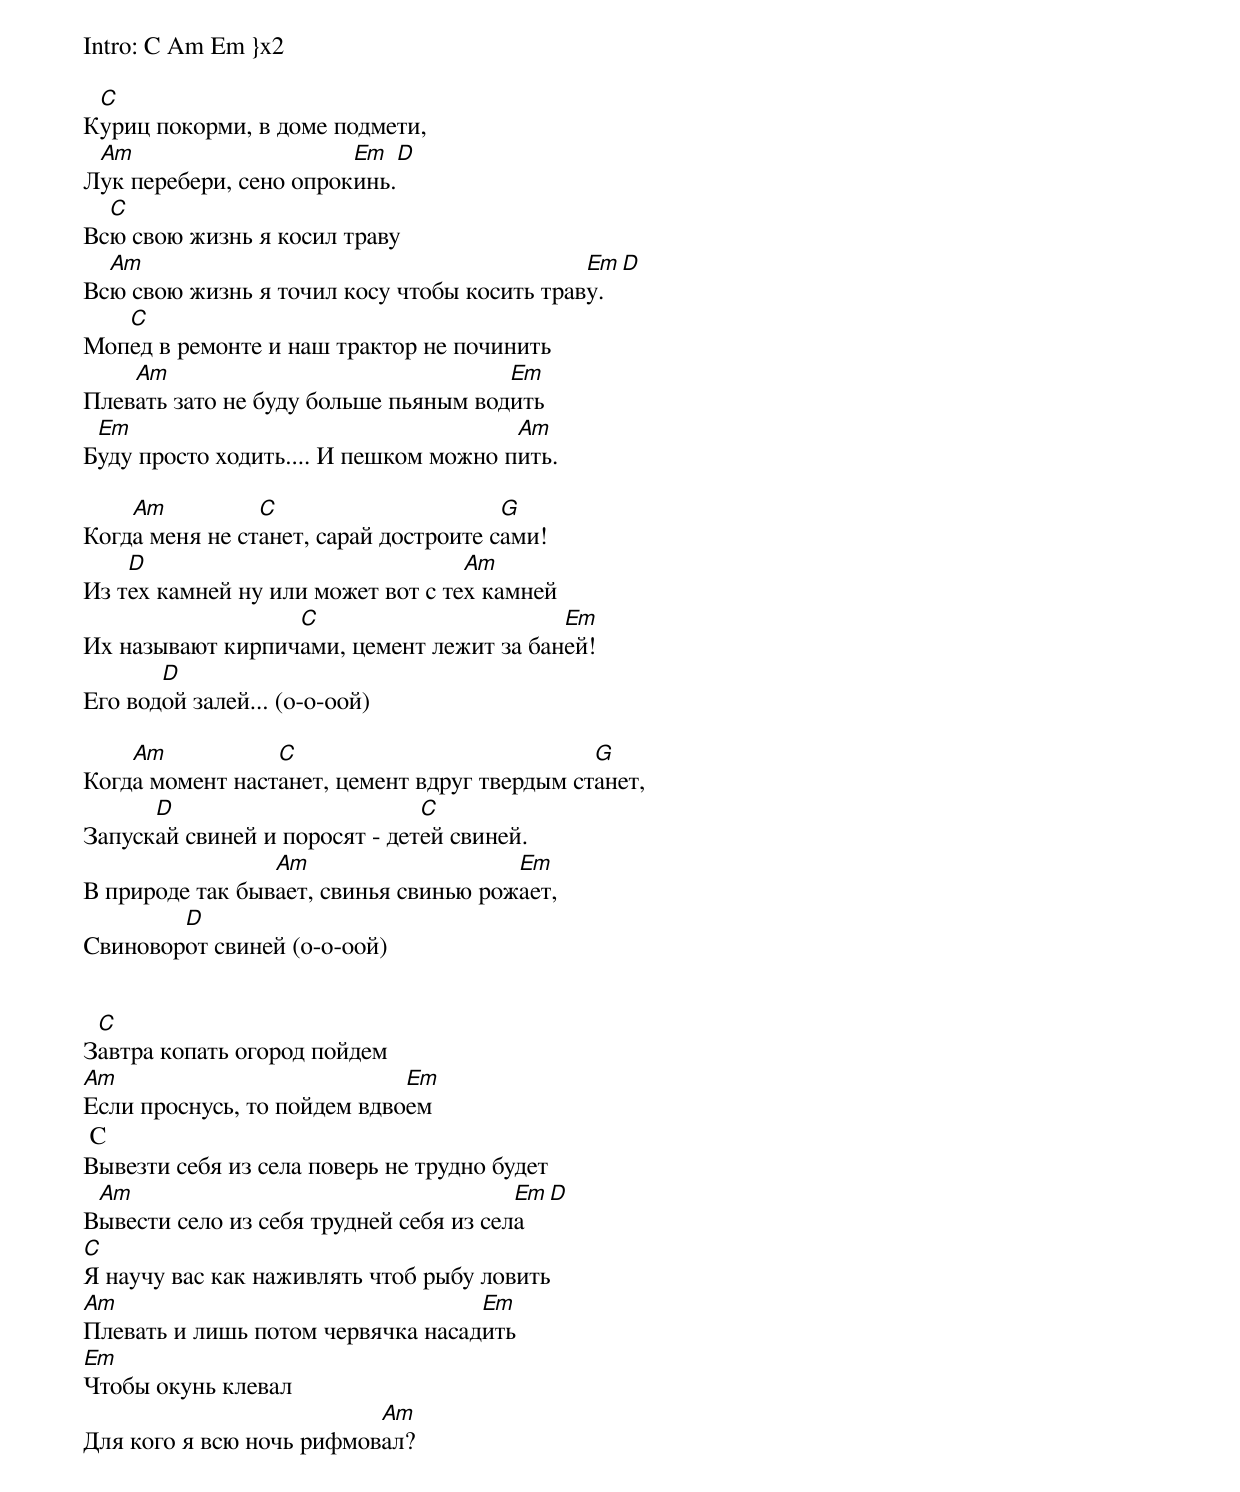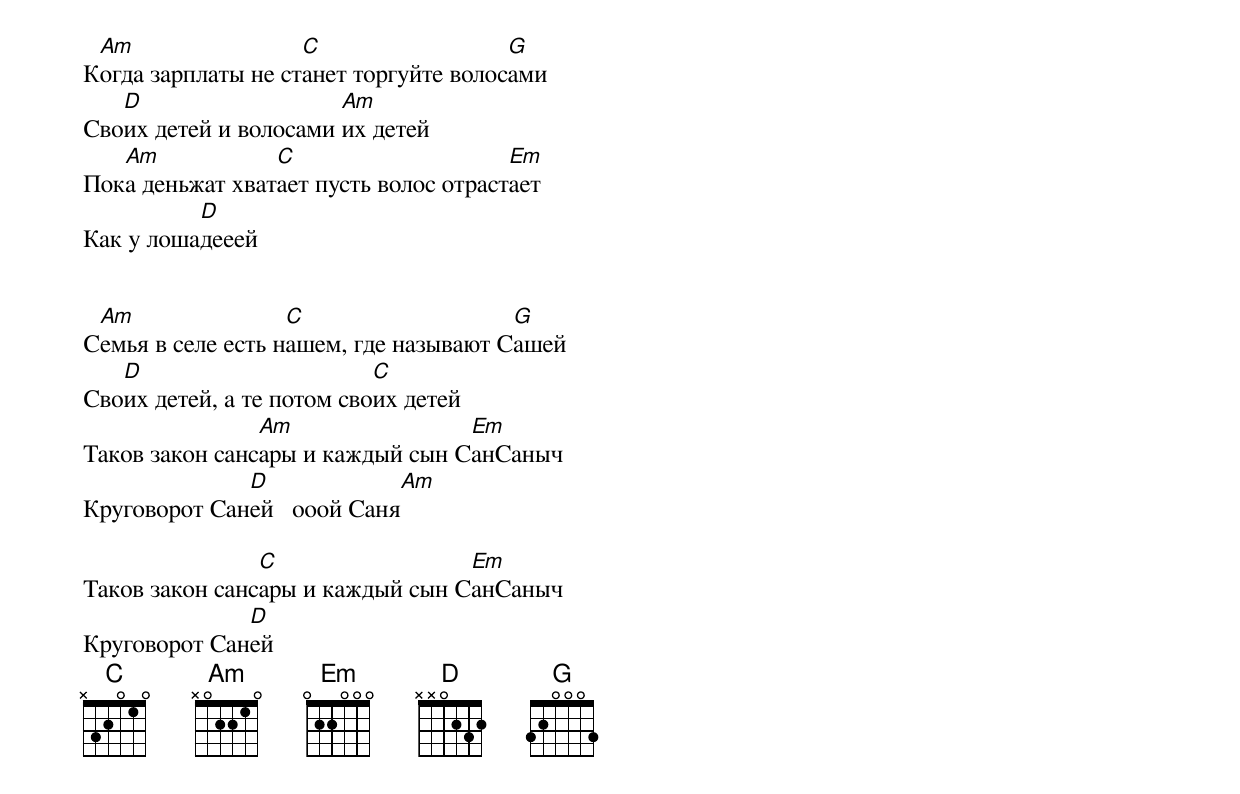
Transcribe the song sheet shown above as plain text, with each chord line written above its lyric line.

Intro: C Am Em }x2

 C
Куриц покорми, в доме подмети,
 Am                     Em    D
Лук перебери, сено опрокинь.
  C
Всю свою жизнь я косил траву
  Am                                         Em   D
Всю свою жизнь я точил косу чтобы косить траву.
   C
Мопед в ремонте и наш трактор не починить
    Am                                Em
Плевать зато не буду больше пьяным водить
 Em                                    Am
Буду просто ходить.... И пешком можно пить.

    Am          C                      G
Когда меня не станет, сарай достроите сами!
    D                              Am
Из тех камней ну или может вот с тех камней
                  C                       Em
Их называют кирпичами, цемент лежит за баней!
       D
Его водой залей... (о-о-оой)

    Am           C                            G
Когда момент настанет, цемент вдруг твердым станет,
      D                        C
Запускай свиней и поросят - детей свиней.
                 Am                    Em
В природе так бывает, свинья свинью рожает,
        D
Свиноворот свиней (о-о-оой)


 C
Завтра копать огород пойдем
Am                           Em
Если проснусь, то пойдем вдвоем
 С
Вывезти себя из села поверь не трудно будет
 Am                                     Em   D
Вывести село из себя трудней себя из села
C
Я научу вас как наживлять чтоб рыбу ловить
Am                                 Em
Плевать и лишь потом червячка насадить
Em
Чтобы окунь клевал
                          Am
Для кого я всю ночь рифмовал?

 Am                 C                  G
Когда зарплаты не станет торгуйте волосами
   D                   Am
Своих детей и волосами их детей
   Am            C                     Em
Пока деньжат хватает пусть волос отрастает
          D
Как у лошадееей


 Am                C                   G
Семья в селе есть нашем, где называют Сашей
   D                       C
Своих детей, а те потом своих детей
                Am                Em
Таков закон сансары и каждый сын СанСаныч
              D              Am
Круговорот Саней   ооой Саня

                C                 Em
Таков закон сансары и каждый сын СанСаныч
              D
Круговорот Саней
